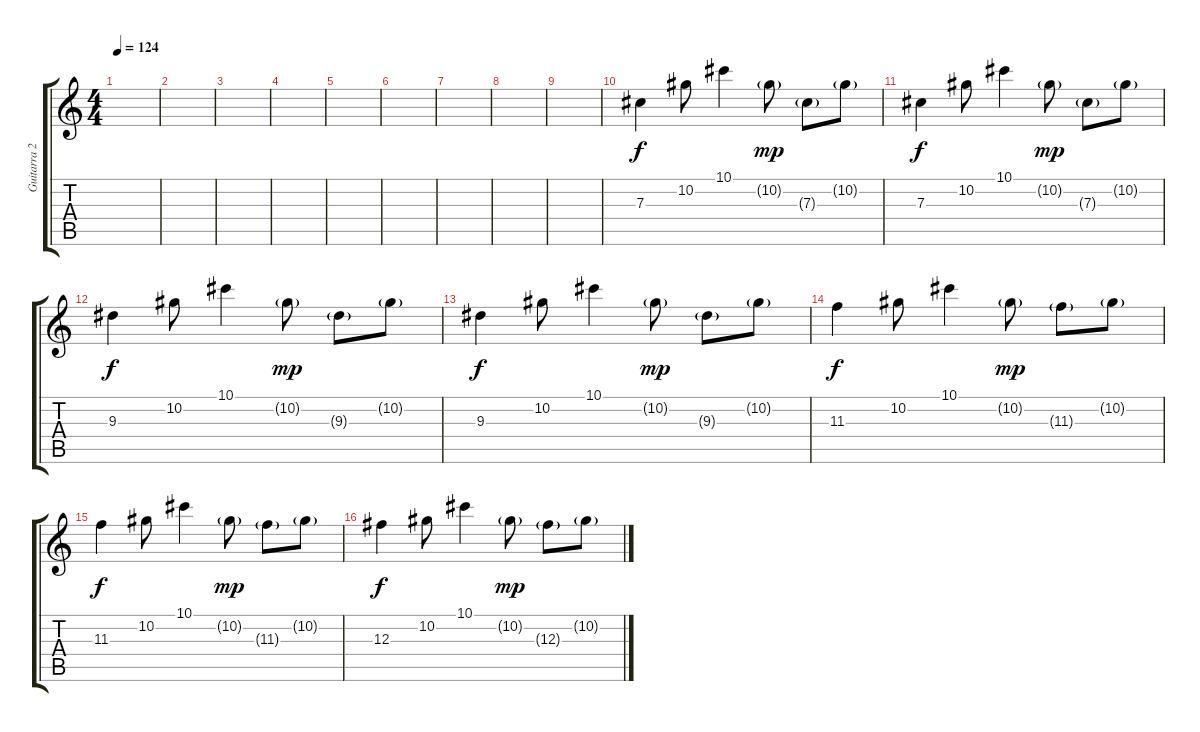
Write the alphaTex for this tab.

\track ("Guitarra 2" "Guitarra 2") {instrument distortionguitar}
\staff {score tabs}
\tuning (Eb4 Bb3 Gb3 Db3 Ab2 Eb2) {hide}
\ts (4 4)
\tempo 124
\clef g2
\ks c
|
|
|
|
|
|
|
|
|
7.3.4 10.2.8 10.1.4 10.2{g}.8{dy mp} 7.3{g}.8 10.2{g}.8 |
7.3.4{dy f} 10.2.8 10.1.4 10.2{g}.8{dy mp} 7.3{g}.8 10.2{g}.8 |
9.3.4{dy f} 10.2.8 10.1.4 10.2{g}.8{dy mp} 9.3{g}.8 10.2{g}.8 |
9.3.4{dy f} 10.2.8 10.1.4 10.2{g}.8{dy mp} 9.3{g}.8 10.2{g}.8 |
11.3.4{dy f} 10.2.8 10.1.4 10.2{g}.8{dy mp} 11.3{g}.8 10.2{g}.8 |
11.3.4{dy f} 10.2.8 10.1.4 10.2{g}.8{dy mp} 11.3{g}.8 10.2{g}.8 |
12.3.4{dy f} 10.2.8 10.1.4 10.2{g}.8{dy mp} 12.3{g}.8 10.2{g}.8
